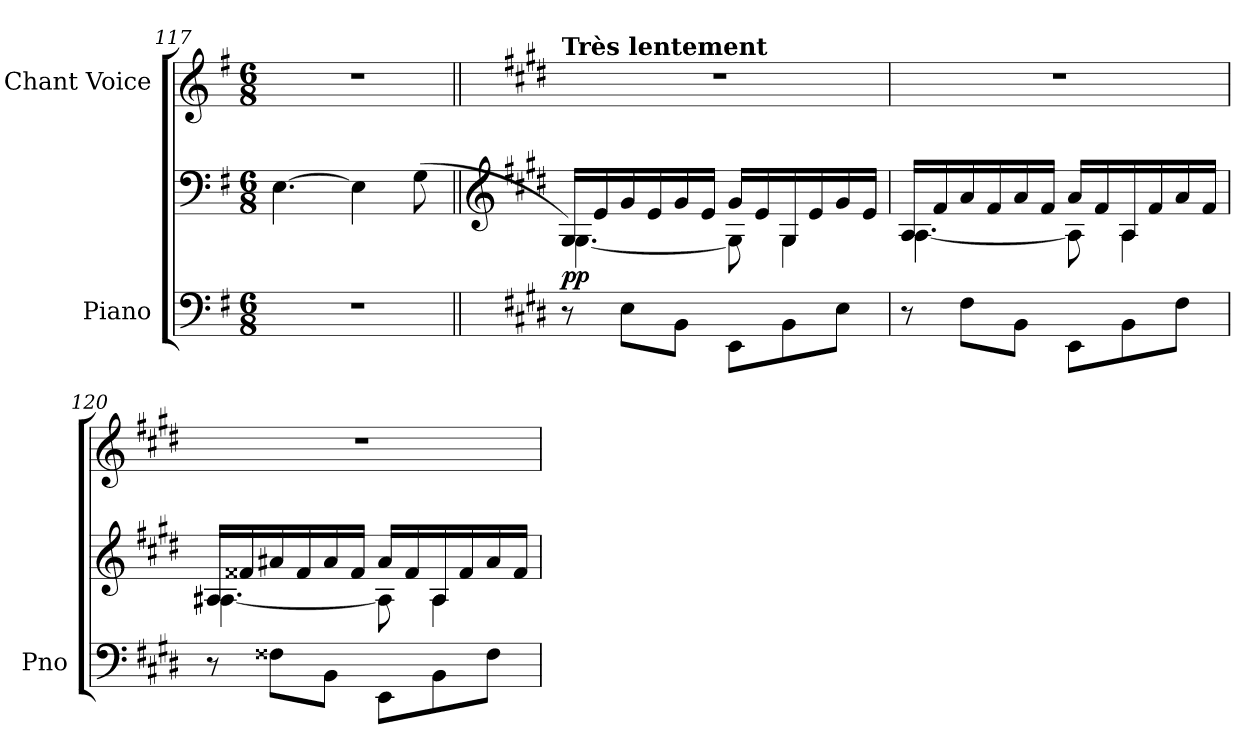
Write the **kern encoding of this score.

**kern	**kern	**dynam	**kern
*part2	*part2	*part2	*part1
*staff3	*staff2	*staff2/3	*staff1
*I"Piano	*	*	*I"Chant Voice
*I'Pno	*	*	*
*clefF4	*clefF4	*	*clefG2
*k[f#]	*k[f#]	*	*k[f#]
*M6/8	*M6/8	*	*M6/8
=117	=117	=117	=117
2.r	[4.E\	.	2.r
.	4E\]	.	.
.	(8G\	.	.
=118||	=118||	=118||	=118||
*	*clefG2	*	*
*k[f#c#g#d#]	*k[f#c#g#d#]	*	*k[f#c#g#d#]
*	*^	*	*
!	!	!	!	!LO:TX:a:B:t=Très lentement
!	!	!	!LO:DY:b	!
8r	16G#/LL)	[4.G#\	pp	2.r
.	16e/	.	.	.
8E\L	16g#/	.	.	.
.	16e/	.	.	.
8BB\J	16g#/	.	.	.
.	16e/JJ	.	.	.
8EE\L	16g#/LL	8G#\]	.	.
.	16e/	.	.	.
8BB\	16G#/	4G#\	.	.
.	16e/	.	.	.
8E\J	16g#/	.	.	.
.	16e/JJ	.	.	.
=119	=119	=119	=119	=119
!	!LO:N:head=solid	!	!	!
8r	16A/LL	[4.A\	.	2.r
.	16f#/	.	.	.
8F#\L	16a/	.	.	.
.	16f#/	.	.	.
8BB\J	16a/	.	.	.
.	16f#/JJ	.	.	.
8EE\L	16a/LL	8A\]	.	.
.	16f#/	.	.	.
8BB\	16A/	4A\	.	.
.	16f#/	.	.	.
8F#\J	16a/	.	.	.
.	16f#/JJ	.	.	.
=120	=120	=120	=120	=120
!	!LO:N:head=solid	!	!	!
8r	16A#X/LL	[4.A#\	.	2.r
.	16f##X/	.	.	.
8F##X\L	16a#X/	.	.	.
.	16f##/	.	.	.
8BB\J	16a#/	.	.	.
.	16f##/JJ	.	.	.
8EE\L	16a#/LL	8A#\]	.	.
.	16f##/	.	.	.
8BB\	16A#/	4A#\	.	.
.	16f##/	.	.	.
8F##\J	16a#/	.	.	.
.	16f##/JJ	.	.	.
*	*v	*v	*	*
=	=	=	=
*-	*-	*-	*-
